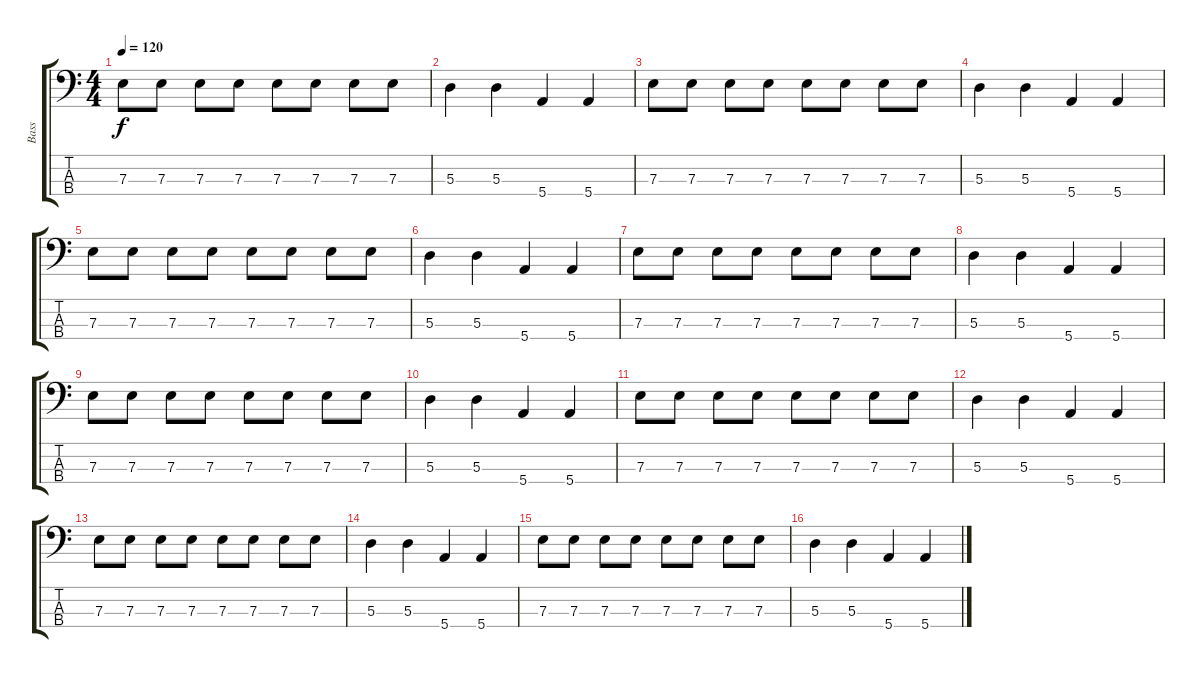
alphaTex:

\track ("Bass" "Bass") {instrument electricbasspick}
\staff {score tabs}
\tuning (G2 D2 A1 E1) {hide}
\ts (4 4)
\tempo 120
\clef f4
\ks c
7.3.8{dy f instrument electricbasspick} 7.3.8 7.3.8 7.3.8 7.3.8 7.3.8 7.3.8 7.3.8 |
5.3.4 5.3.4 5.4.4 5.4.4 |
7.3.8 7.3.8 7.3.8 7.3.8 7.3.8 7.3.8 7.3.8 7.3.8 |
5.3.4 5.3.4 5.4.4 5.4.4 |
7.3.8 7.3.8 7.3.8 7.3.8 7.3.8 7.3.8 7.3.8 7.3.8 |
5.3.4 5.3.4 5.4.4 5.4.4 |
7.3.8 7.3.8 7.3.8 7.3.8 7.3.8 7.3.8 7.3.8 7.3.8 |
5.3.4 5.3.4 5.4.4 5.4.4 |
7.3.8 7.3.8 7.3.8 7.3.8 7.3.8 7.3.8 7.3.8 7.3.8 |
5.3.4 5.3.4 5.4.4 5.4.4 |
7.3.8 7.3.8 7.3.8 7.3.8 7.3.8 7.3.8 7.3.8 7.3.8 |
5.3.4 5.3.4 5.4.4 5.4.4 |
7.3.8 7.3.8 7.3.8 7.3.8 7.3.8 7.3.8 7.3.8 7.3.8 |
5.3.4 5.3.4 5.4.4 5.4.4 |
7.3.8 7.3.8 7.3.8 7.3.8 7.3.8 7.3.8 7.3.8 7.3.8 |
5.3.4 5.3.4 5.4.4 5.4.4
